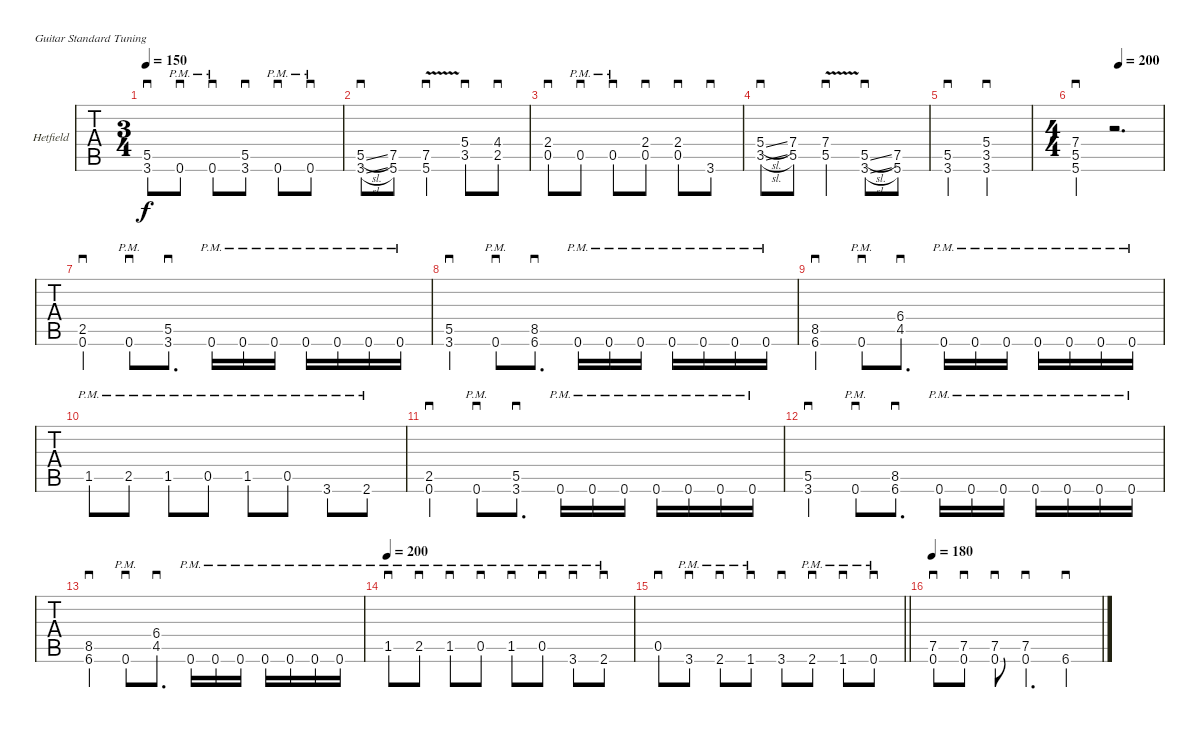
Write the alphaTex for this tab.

\bracketExtendMode groupsimilarinstruments
\firstSystemTrackNameOrientation horizontal
\otherSystemsTrackNameOrientation horizontal
\track ("Guitar 1" "Hetfield") {instrument distortionguitar}
\staff {tabs}
\tuning (E4 B3 G3 D3 A2 E2)
\ts (3 4)
\tempo 150
\clef g2
\ks c
(5.5 3.6).8{sd dy f} 0.6{pm}.8{sd} 0.6{pm}.8{sd} (5.5 3.6).8{sd} 0.6{pm}.8{sd} 0.6{pm}.8{sd} |
(5.5{sl} 3.6{sl}).8{sd} (7.5 5.6).8 (7.5{v} 5.6{v}).4{sd} (5.4 3.5).8{sd} (4.4 2.5).8{sd} |
(2.4 0.5).8{sd} 0.5{pm}.8{sd} 0.5{pm}.8{sd} (2.4 0.5).8{sd} (2.4 0.5).8{sd} 3.6.8{sd} |
(5.4{sl} 3.5{sl}).8{sd} (7.4 5.5).8 (7.4{v} 5.5{v}).4{sd} (5.5{sl} 3.6{sl}).8{sd} (7.5 5.6).8 |
(5.5{st} 3.6{st}).4{sd} (5.4 3.5 3.6).2{sd} |
\ts (4 4)
\tempo (200 0.5)
(7.4{st} 5.5{st} 5.6{st}).4{sd} r.2{d} |
(2.5 0.6).4{sd} 0.6{pm}.8{sd} (5.5 3.6).8{d sd} 0.6{pm}.16 0.6{pm}.16 0.6{pm}.16 0.6{pm}.16 0.6{pm}.16 0.6{pm}.16 0.6{pm}.16 |
(5.5 3.6).4{sd} 0.6{pm}.8{sd} (8.5 6.6).8{d sd} 0.6{pm}.16 0.6{pm}.16 0.6{pm}.16 0.6{pm}.16 0.6{pm}.16 0.6{pm}.16 0.6{pm}.16 |
(8.5 6.6).4{sd} 0.6{pm}.8{sd} (6.4 4.5).8{d sd} 0.6{pm}.16 0.6{pm}.16 0.6{pm}.16 0.6{pm}.16 0.6{pm}.16 0.6{pm}.16 0.6{pm}.16 |
1.5{pm}.8 2.5{pm}.8 1.5{pm}.8 0.5{pm}.8 1.5{pm}.8 0.5{pm}.8 3.6{pm}.8 2.6{pm}.8 |
(2.5 0.6).4{sd} 0.6{pm}.8{sd} (5.5 3.6).8{d sd} 0.6{pm}.16 0.6{pm}.16 0.6{pm}.16 0.6{pm}.16 0.6{pm}.16 0.6{pm}.16 0.6{pm}.16 |
(5.5 3.6).4{sd} 0.6{pm}.8{sd} (8.5 6.6).8{d sd} 0.6{pm}.16 0.6{pm}.16 0.6{pm}.16 0.6{pm}.16 0.6{pm}.16 0.6{pm}.16 0.6{pm}.16 |
(8.5 6.6).4{sd} 0.6{pm}.8{sd} (6.4 4.5).8{d sd} 0.6{pm}.16 0.6{pm}.16 0.6{pm}.16 0.6{pm}.16 0.6{pm}.16 0.6{pm}.16 0.6{pm}.16 |
\tempo 200
1.5{pm}.8{sd} 2.5{pm}.8{sd} 1.5{pm}.8{sd} 0.5{pm}.8{sd} 1.5{pm}.8{sd} 0.5{pm}.8{sd} 3.6{pm}.8{sd} 2.6{pm}.8{sd} |
\barLineRight lightlight
0.5.8{sd} 3.6{pm}.8{sd} 2.6{pm}.8{sd} 1.6{pm}.8{sd} 3.6.8{sd} 2.6{pm}.8{sd} 1.6{pm}.8{sd} 0.6{pm}.8{sd} |
\tempo 180
(7.5 0.6).8{sd} (7.5 0.6).8{sd} (7.5 0.6).8{sd} (7.5 0.6).4{d sd} 6.6.4{sd}
